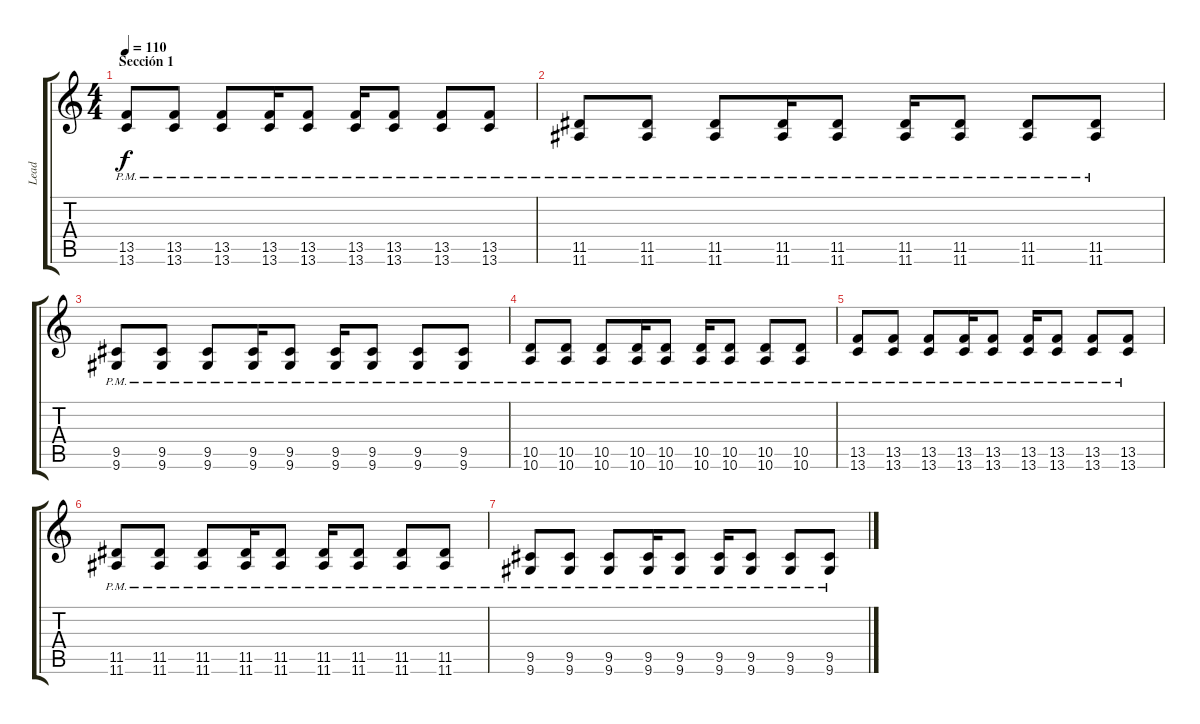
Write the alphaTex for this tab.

\track ("Lead" "Lead") {instrument distortionguitar}
\staff {score tabs}
\tuning (B3 Gb3 D3 A2 E2 B1) {hide}
\ts (4 4)
\section ("" "Sección 1")
\tempo 110
\clef g2
\ks c
(13.5{pm} 13.6{pm}).8{dy f} (13.5{pm} 13.6{pm}).8 (13.5{pm} 13.6{pm}).8 (13.5{pm} 13.6{pm}).16 (13.5{pm} 13.6{pm}).8 (13.5{pm} 13.6{pm}).16 (13.5{pm} 13.6{pm}).8 (13.5{pm} 13.6{pm}).8 (13.5{pm} 13.6{pm}).8 |
(11.5{pm} 11.6{pm}).8 (11.5{pm} 11.6{pm}).8 (11.5{pm} 11.6{pm}).8 (11.5{pm} 11.6{pm}).16 (11.5{pm} 11.6{pm}).8 (11.5{pm} 11.6{pm}).16 (11.5{pm} 11.6{pm}).8 (11.5{pm} 11.6{pm}).8 (11.5{pm} 11.6{pm}).8 |
(9.5{pm} 9.6{pm}).8 (9.5{pm} 9.6{pm}).8 (9.5{pm} 9.6{pm}).8 (9.5{pm} 9.6{pm}).16 (9.5{pm} 9.6{pm}).8 (9.5{pm} 9.6{pm}).16 (9.5{pm} 9.6{pm}).8 (9.5{pm} 9.6{pm}).8 (9.5{pm} 9.6{pm}).8 |
(10.5{pm} 10.6{pm}).8 (10.5{pm} 10.6{pm}).8 (10.5{pm} 10.6{pm}).8 (10.5{pm} 10.6{pm}).16 (10.5{pm} 10.6{pm}).8 (10.5{pm} 10.6{pm}).16 (10.5{pm} 10.6{pm}).8 (10.5{pm} 10.6{pm}).8 (10.5{pm} 10.6{pm}).8 |
(13.5{pm} 13.6{pm}).8 (13.5{pm} 13.6{pm}).8 (13.5{pm} 13.6{pm}).8 (13.5{pm} 13.6{pm}).16 (13.5{pm} 13.6{pm}).8 (13.5{pm} 13.6{pm}).16 (13.5{pm} 13.6{pm}).8 (13.5{pm} 13.6{pm}).8 (13.5{pm} 13.6{pm}).8 |
(11.5{pm} 11.6{pm}).8 (11.5{pm} 11.6{pm}).8 (11.5{pm} 11.6{pm}).8 (11.5{pm} 11.6{pm}).16 (11.5{pm} 11.6{pm}).8 (11.5{pm} 11.6{pm}).16 (11.5{pm} 11.6{pm}).8 (11.5{pm} 11.6{pm}).8 (11.5{pm} 11.6{pm}).8 |
(9.5{pm} 9.6{pm}).8 (9.5{pm} 9.6{pm}).8 (9.5{pm} 9.6{pm}).8 (9.5{pm} 9.6{pm}).16 (9.5{pm} 9.6{pm}).8 (9.5{pm} 9.6{pm}).16 (9.5{pm} 9.6{pm}).8 (9.5{pm} 9.6{pm}).8 (9.5{pm} 9.6{pm}).8
